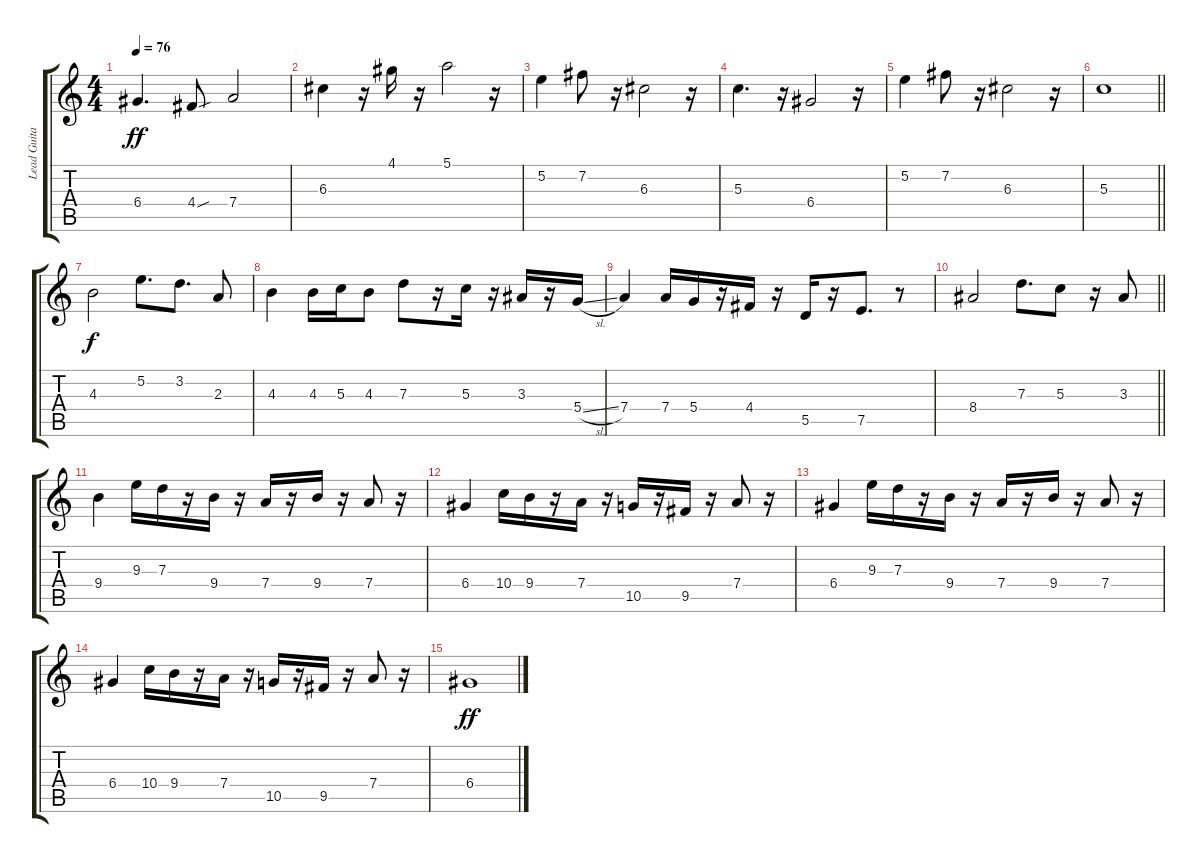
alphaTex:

\track ("Lead Guitar" "Lead Guita") {instrument electricguitarjazz}
\staff {score tabs}
\tuning (E4 B3 G3 D3 A2 E2) {hide}
\ts (4 4)
\tempo 76
\clef g2
\ks c
6.4.4{d dy ff} 4.4{sou}.8 7.4.2 |
6.3.4 r.16 4.1.16 r.16 5.1.2 r.16 |
5.2.4 7.2.8 r.16 6.3.2 r.16 |
5.3.4{d} r.16 6.4.2 r.16 |
5.2.4 7.2.8 r.16 6.3.2 r.16 |
\barLineRight lightlight
5.3.1 |
4.3.2{dy f} 5.2.8{d} 3.2.8{d} 2.3.8 |
4.3.4 4.3.16 5.3.16 4.3.8 7.3.8 r.16 5.3.16 r.16 3.3.16 r.16 5.4{sl}.16 |
7.4.4 7.4.16 5.4.16 r.16 4.4.16 r.16 5.5.16 r.16 7.5.8{d} r.8 |
\barLineRight lightlight
8.4.2 7.3.8{d} 5.3.8 r.16 3.3.8 |
9.4.4 9.3.16 7.3.16 r.16 9.4.16 r.16 7.4.16 r.16 9.4.16 r.16 7.4.8 r.16 |
6.4.4 10.4.16 9.4.16 r.16 7.4.16 r.16 10.5.16 r.16 9.5.16 r.16 7.4.8 r.16 |
6.4.4 9.3.16 7.3.16 r.16 9.4.16 r.16 7.4.16 r.16 9.4.16 r.16 7.4.8 r.16 |
6.4.4 10.4.16 9.4.16 r.16 7.4.16 r.16 10.5.16 r.16 9.5.16 r.16 7.4.8 r.16 |
6.4.1{dy ff}
